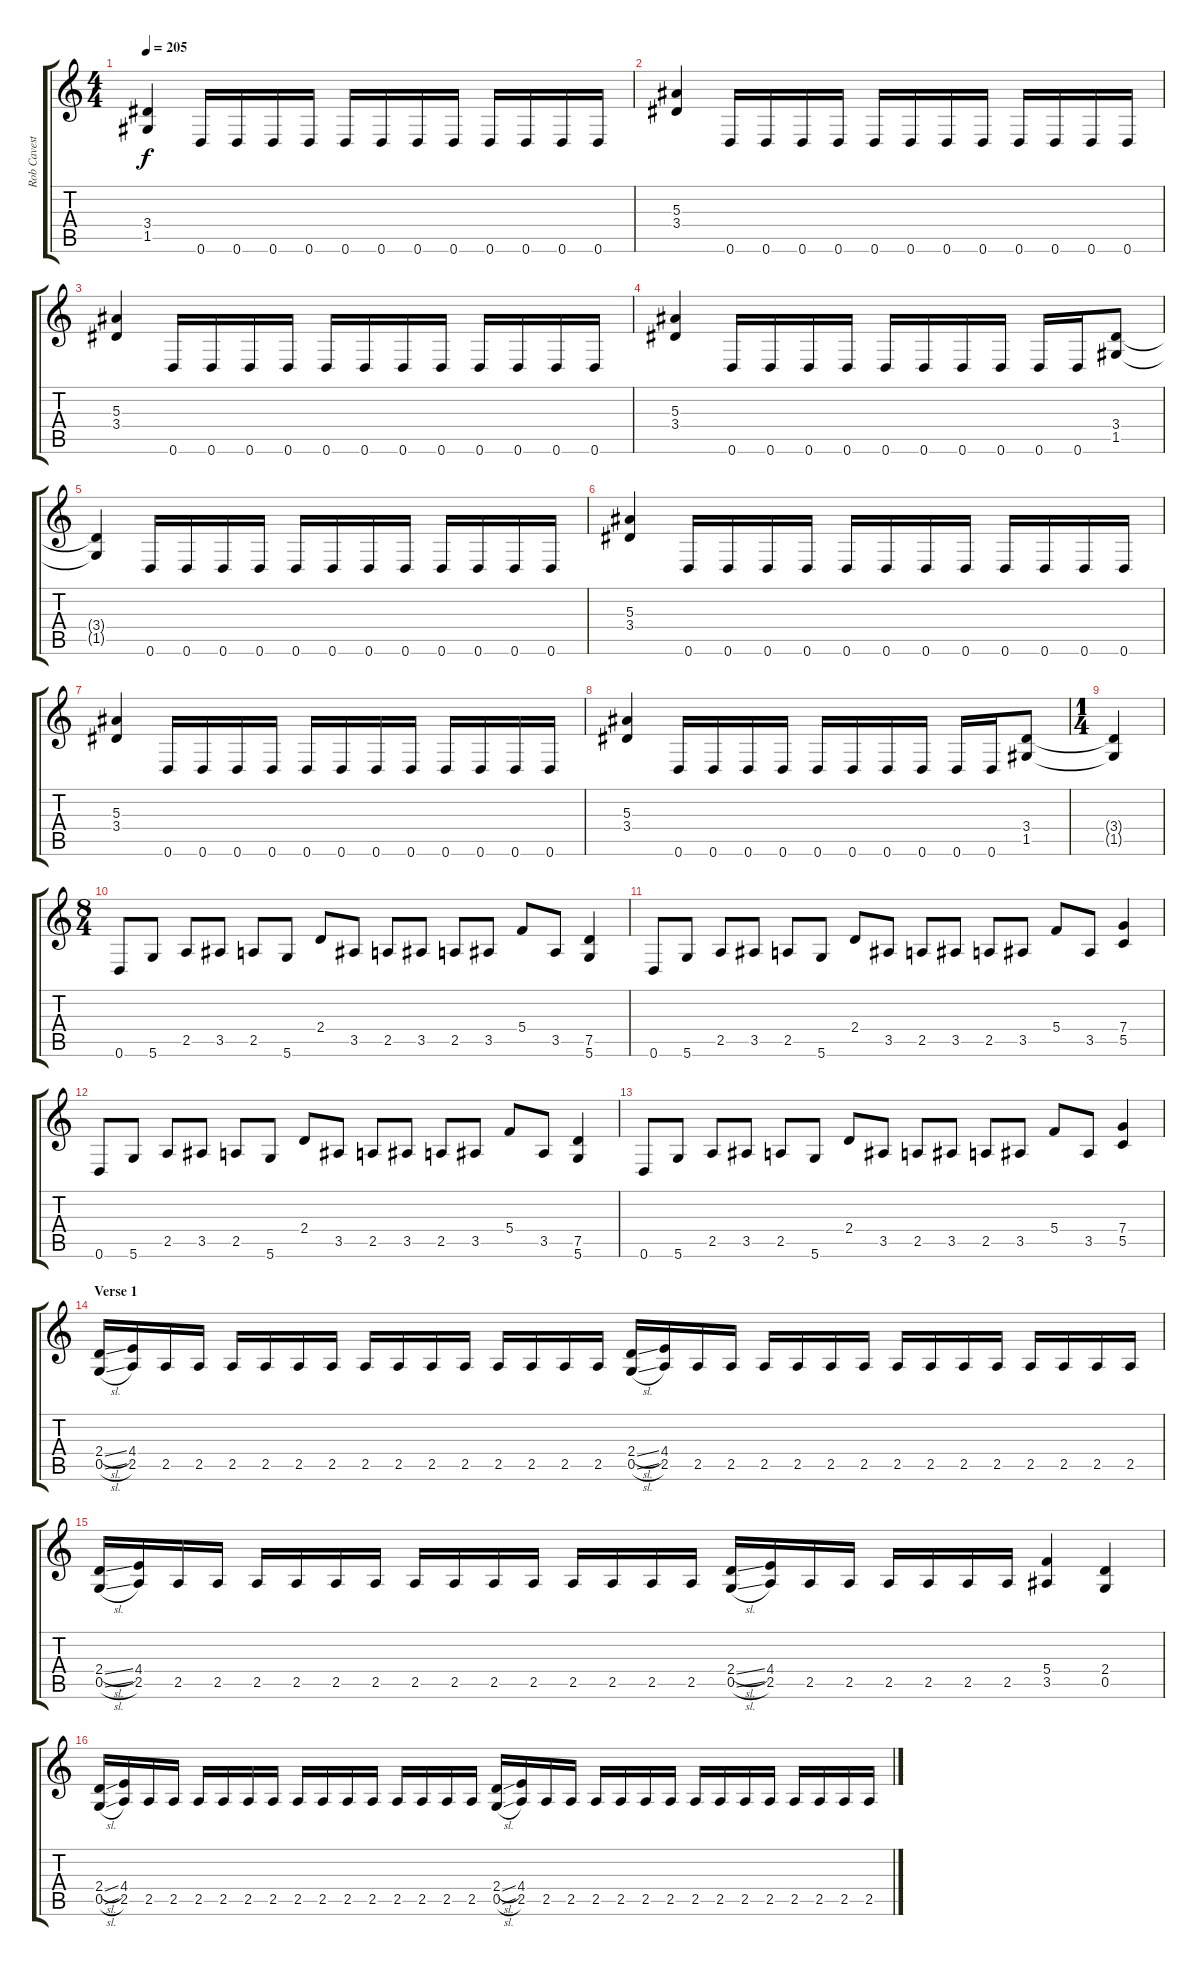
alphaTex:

\track ("Rob Cavestany - Guitar" "Rob Cavest") {instrument distortionguitar}
\staff {score tabs}
\tuning (D4 A3 F3 C3 G2 D2) {hide}
\ts (4 4)
\tempo 205
\clef g2
\ks c
(3.4{t} 1.5{t}).4{dy f} 0.6.16 0.6.16 0.6.16 0.6.16 0.6.16 0.6.16 0.6.16 0.6.16 0.6.16 0.6.16 0.6.16 0.6.16 |
(5.3 3.4).4 0.6.16 0.6.16 0.6.16 0.6.16 0.6.16 0.6.16 0.6.16 0.6.16 0.6.16 0.6.16 0.6.16 0.6.16 |
(5.3 3.4).4 0.6.16 0.6.16 0.6.16 0.6.16 0.6.16 0.6.16 0.6.16 0.6.16 0.6.16 0.6.16 0.6.16 0.6.16 |
(5.3 3.4).4 0.6.16 0.6.16 0.6.16 0.6.16 0.6.16 0.6.16 0.6.16 0.6.16 0.6.16 0.6.16 (3.4 1.5).8 |
(3.4{t} 1.5{t}).4 0.6.16 0.6.16 0.6.16 0.6.16 0.6.16 0.6.16 0.6.16 0.6.16 0.6.16 0.6.16 0.6.16 0.6.16 |
(5.3 3.4).4 0.6.16 0.6.16 0.6.16 0.6.16 0.6.16 0.6.16 0.6.16 0.6.16 0.6.16 0.6.16 0.6.16 0.6.16 |
(5.3 3.4).4 0.6.16 0.6.16 0.6.16 0.6.16 0.6.16 0.6.16 0.6.16 0.6.16 0.6.16 0.6.16 0.6.16 0.6.16 |
(5.3 3.4).4 0.6.16 0.6.16 0.6.16 0.6.16 0.6.16 0.6.16 0.6.16 0.6.16 0.6.16 0.6.16 (3.4 1.5).8 |
\ts (1 4)
(3.4{t} 1.5{t}).4 |
\ts (8 4)
0.6.8 5.6.8 2.5.8 3.5.8 2.5.8 5.6.8 2.4.8 3.5.8 2.5.8 3.5.8 2.5.8 3.5.8 5.4.8 3.5.8 (7.5 5.6).4 |
0.6.8 5.6.8 2.5.8 3.5.8 2.5.8 5.6.8 2.4.8 3.5.8 2.5.8 3.5.8 2.5.8 3.5.8 5.4.8 3.5.8 (7.4 5.5).4 |
0.6.8 5.6.8 2.5.8 3.5.8 2.5.8 5.6.8 2.4.8 3.5.8 2.5.8 3.5.8 2.5.8 3.5.8 5.4.8 3.5.8 (7.5 5.6).4 |
0.6.8 5.6.8 2.5.8 3.5.8 2.5.8 5.6.8 2.4.8 3.5.8 2.5.8 3.5.8 2.5.8 3.5.8 5.4.8 3.5.8 (7.4 5.5).4 |
\section ("" "Verse 1")
(2.4{sl} 0.5{sl}).16 (4.4 2.5).16 2.5.16 2.5.16 2.5.16 2.5.16 2.5.16 2.5.16 2.5.16 2.5.16 2.5.16 2.5.16 2.5.16 2.5.16 2.5.16 2.5.16 (2.4{sl} 0.5{sl}).16 (4.4 2.5).16 2.5.16 2.5.16 2.5.16 2.5.16 2.5.16 2.5.16 2.5.16 2.5.16 2.5.16 2.5.16 2.5.16 2.5.16 2.5.16 2.5.16 |
(2.4{sl} 0.5{sl}).16 (4.4 2.5).16 2.5.16 2.5.16 2.5.16 2.5.16 2.5.16 2.5.16 2.5.16 2.5.16 2.5.16 2.5.16 2.5.16 2.5.16 2.5.16 2.5.16 (2.4{sl} 0.5{sl}).16 (4.4 2.5).16 2.5.16 2.5.16 2.5.16 2.5.16 2.5.16 2.5.16 (5.4 3.5).4 (2.4 0.5).4 |
(2.4{sl} 0.5{sl}).16 (4.4 2.5).16 2.5.16 2.5.16 2.5.16 2.5.16 2.5.16 2.5.16 2.5.16 2.5.16 2.5.16 2.5.16 2.5.16 2.5.16 2.5.16 2.5.16 (2.4{sl} 0.5{sl}).16 (4.4 2.5).16 2.5.16 2.5.16 2.5.16 2.5.16 2.5.16 2.5.16 2.5.16 2.5.16 2.5.16 2.5.16 2.5.16 2.5.16 2.5.16 2.5.16
